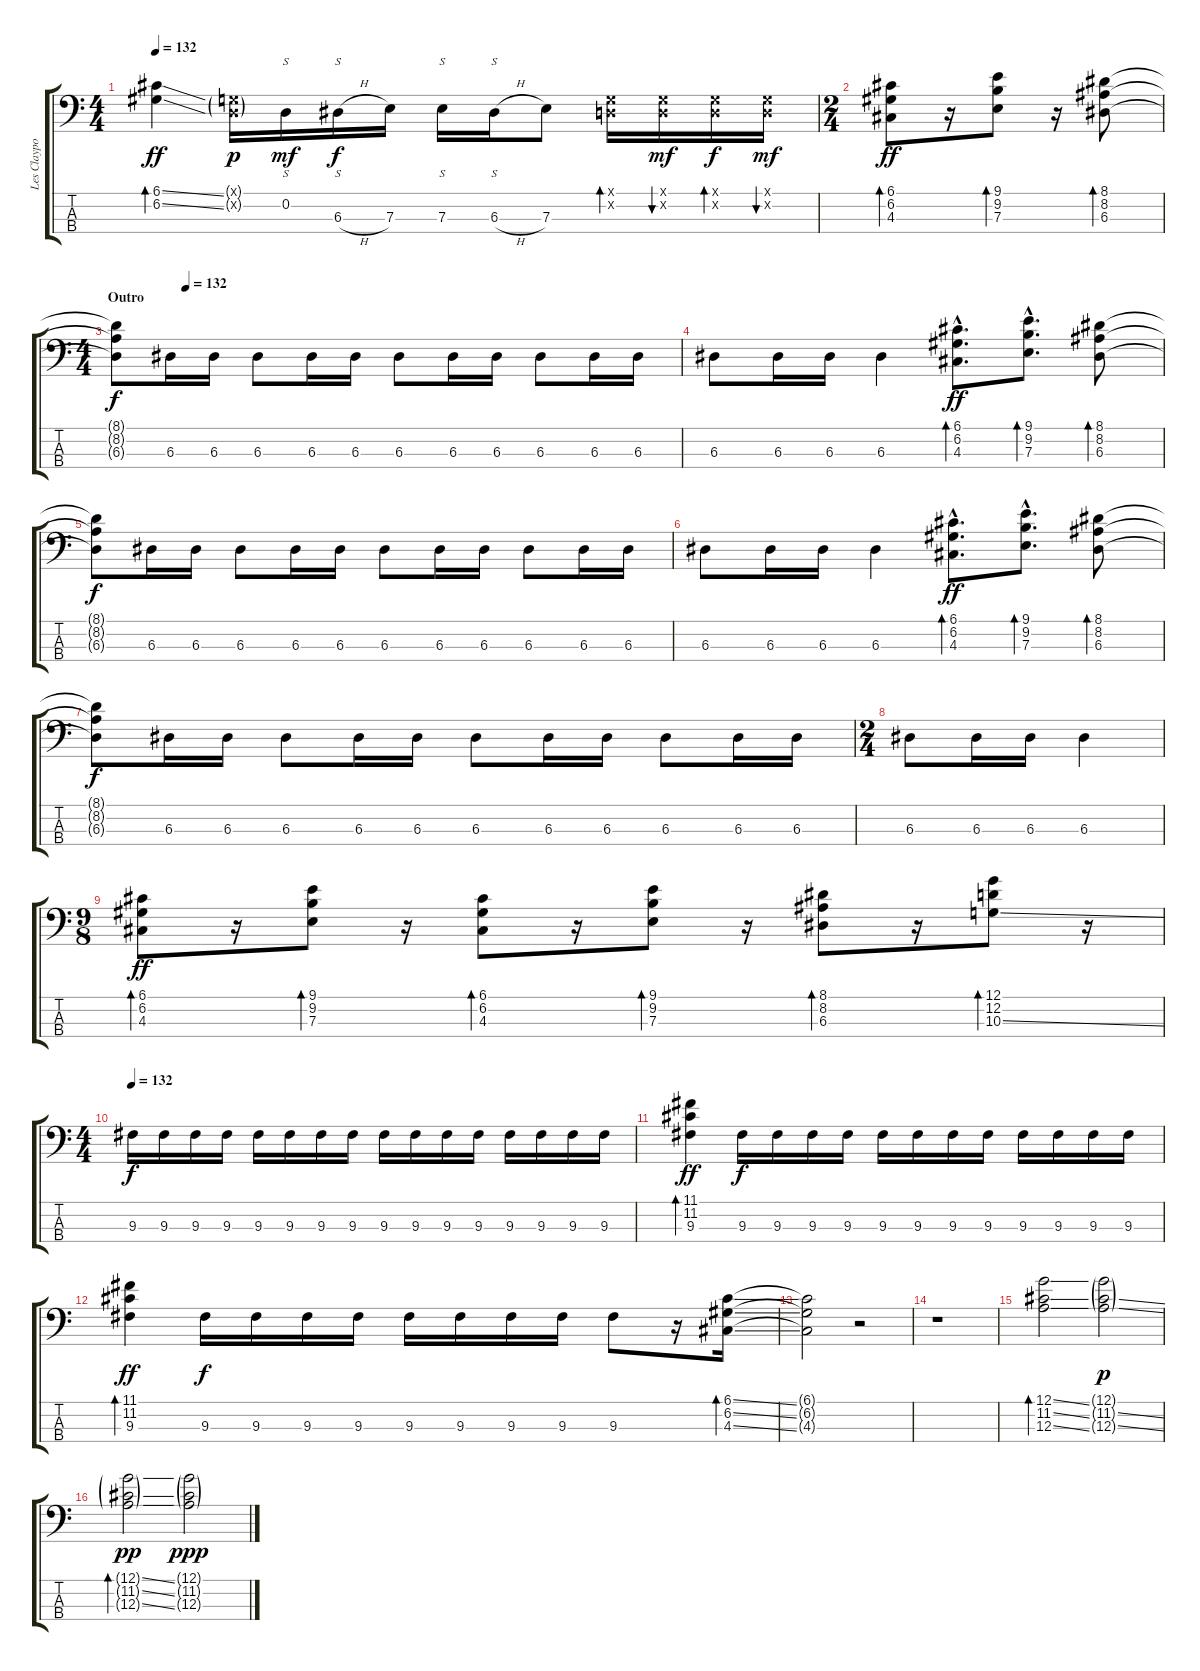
\track ("Les Claypool / Bass" "Les Claypo") {instrument slapbass2}
\staff {score tabs}
\tuning (G2 D2 A1 E1) {hide}
\ts (4 4)
\tempo 132
\clef f4
\ks c
(6.1{ss} 6.2{ss}).4{bd 30 dy ff} (0.1{g x} 0.2{g x}).16{dy p} 0.2.16{s dy mf} 6.3{h}.16{s dy f} 7.3.16 7.3.16{s} 6.3{h}.16{s} 7.3.8 (0.1{x} 0.2{x}).16{bd 30} (0.1{x} 0.2{x}).16{bu 30 dy mf} (0.1{x} 0.2{x}).16{bd 30 dy f} (0.1{x} 0.2{x}).16{bu 30 dy mf} |
\ts (2 4)
(6.1 6.2 4.3).8{bd 30 dy ff} r.16 (9.1 9.2 7.3).8{bd 30} r.16 (8.1 8.2 6.3).8{bd 30} |
\ts (4 4)
\section ("" "Outro")
\tempo (132 0.125)
(8.1{t} 8.2{t} 6.3{t}).8{dy f} 6.3.16{volume 14 instrument slapbass2} 6.3.16 6.3.8 6.3.16 6.3.16 6.3.8 6.3.16 6.3.16 6.3.8 6.3.16 6.3.16 |
6.3.8 6.3.16 6.3.16 6.3.4 (6.1{hac} 6.2{hac} 4.3{hac}).8{d bd 30 dy ff} (9.1{hac} 9.2{hac} 7.3{hac}).8{d bd 30} (8.1 8.2 6.3).8{bd 30} |
(8.1{t} 8.2{t} 6.3{t}).8{dy f} 6.3.16 6.3.16 6.3.8 6.3.16 6.3.16 6.3.8 6.3.16 6.3.16 6.3.8 6.3.16 6.3.16 |
6.3.8 6.3.16 6.3.16 6.3.4 (6.1{hac} 6.2{hac} 4.3{hac}).8{d bd 30 dy ff} (9.1{hac} 9.2{hac} 7.3{hac}).8{d bd 30} (8.1 8.2 6.3).8{bd 30} |
(8.1{t} 8.2{t} 6.3{t}).8{dy f} 6.3.16 6.3.16 6.3.8 6.3.16 6.3.16 6.3.8 6.3.16 6.3.16 6.3.8 6.3.16 6.3.16 |
\ts (2 4)
6.3.8 6.3.16 6.3.16 6.3.4 |
\ts (9 8)
(6.1 6.2 4.3).8{bd 30 dy ff} r.16 (9.1 9.2 7.3).8{bd 30} r.16 (6.1 6.2 4.3).8{bd 30} r.16 (9.1 9.2 7.3).8{bd 30} r.16 (8.1 8.2 6.3).8{bd 30} r.16 (12.1 12.2 10.3{ss}).8{bd 30} r.16 |
\ts (4 4)
\tempo 132
9.3.16{dy f} 9.3.16 9.3.16 9.3.16 9.3.16 9.3.16 9.3.16 9.3.16 9.3.16 9.3.16 9.3.16 9.3.16 9.3.16 9.3.16 9.3.16 9.3.16 |
(11.1 11.2 9.3).4{bd 30 dy ff} 9.3.16{dy f} 9.3.16 9.3.16 9.3.16 9.3.16 9.3.16 9.3.16 9.3.16 9.3.16 9.3.16 9.3.16 9.3.16 |
(11.1 11.2 9.3).4{bd 30 dy ff} 9.3.16{dy f} 9.3.16 9.3.16 9.3.16 9.3.16 9.3.16 9.3.16 9.3.16 9.3.8 r.16 (6.1{ss} 6.2{ss} 4.3{ss}).16{bd 60} |
(6.1{t} 6.2{t} 4.3{t}).2 r.2 |
r.1 |
(12.1{ss} 11.2{ss} 12.3{ss}).2{bd 30} (12.1{g} 11.2{ss g} 12.3{ss g}).2{dy p} |
(12.1{ss g} 11.2{ss g} 12.3{ss g}).2{bd 30 dy pp} (12.1{g} 11.2{g} 12.3{g}).2{dy ppp}
